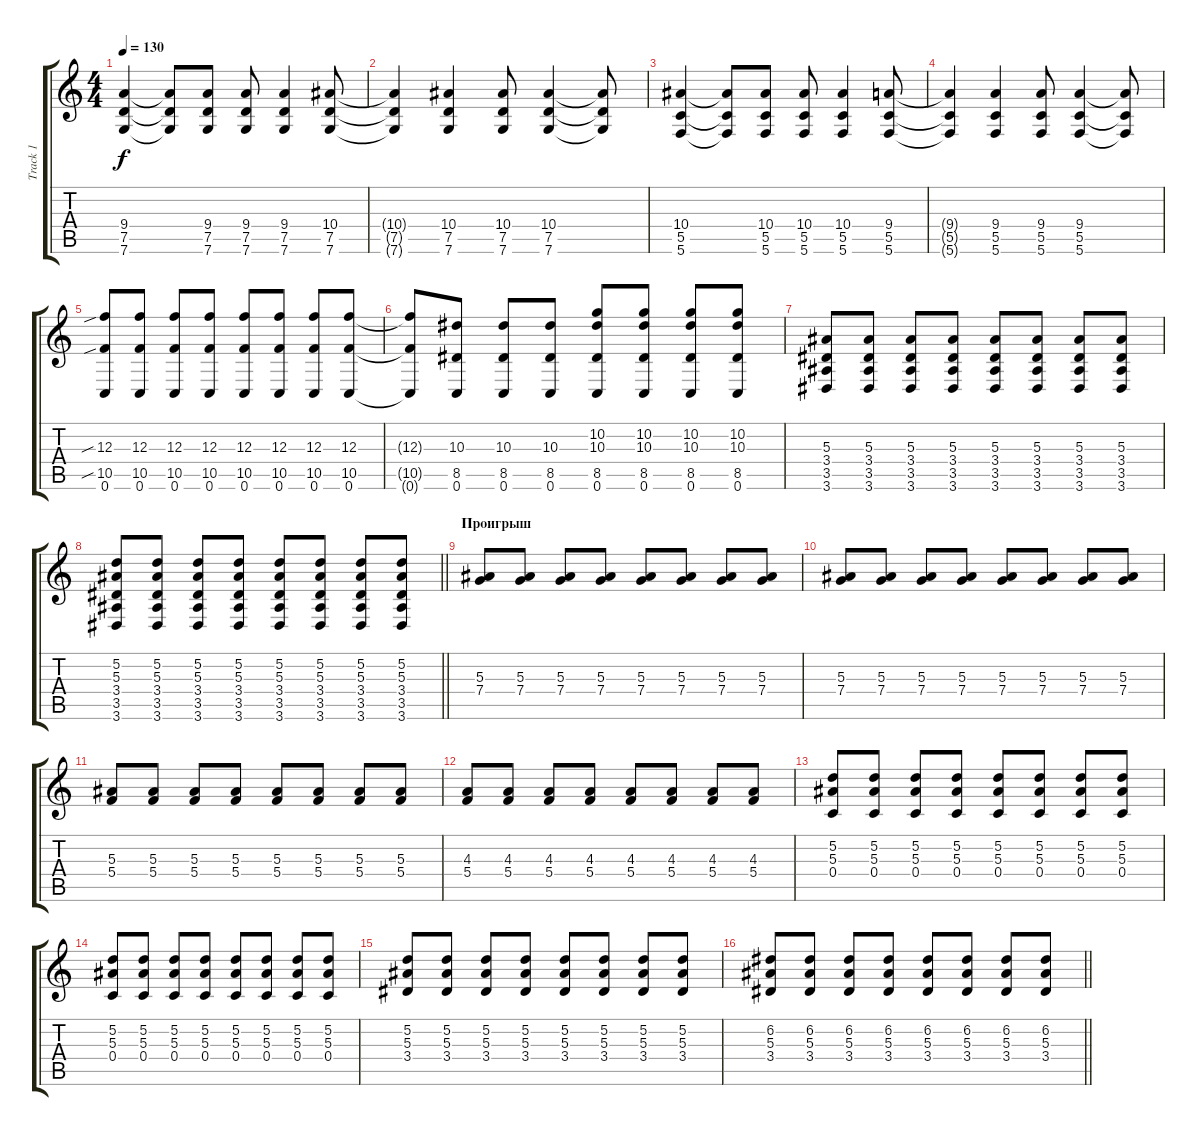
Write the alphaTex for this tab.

\track ("Track 1" "Track 1") {instrument acousticguitarsteel}
\staff {score tabs}
\tuning (D4 A3 F3 C3 G2 C2) {hide}
\ts (4 4)
\tempo 130
\clef g2
\ks c
(9.4 7.5 7.6).4{dy f} (9.4{t} 7.5{t} 7.6{t}).8 (9.4 7.5 7.6).8 (9.4 7.5 7.6).8 (9.4 7.5 7.6).4 (10.4 7.5 7.6).8 |
(10.4{t} 7.5{t} 7.6{t}).4 (10.4 7.5 7.6).4 (10.4 7.5 7.6).8 (10.4 7.5 7.6).4 (10.4{t} 7.5{t} 7.6{t}).8 |
(10.4 5.5 5.6).4 (10.4{t} 5.5{t} 5.6{t}).8 (10.4 5.5 5.6).8 (10.4 5.5 5.6).8 (10.4 5.5 5.6).4 (9.4 5.5 5.6).8 |
(9.4{t} 5.5{t} 5.6{t}).4 (9.4 5.5 5.6).4 (9.4 5.5 5.6).8 (9.4 5.5 5.6).4 (9.4{t} 5.5{t} 5.6{t}).8 |
(12.3{sib} 10.5{sib} 0.6).8 (12.3 10.5 0.6).8 (12.3 10.5 0.6).8 (12.3 10.5 0.6).8 (12.3 10.5 0.6).8 (12.3 10.5 0.6).8 (12.3 10.5 0.6).8 (12.3 10.5 0.6).8 |
(12.3{t} 10.5{t} 0.6{t}).8 (10.3 8.5 0.6).8 (10.3 8.5 0.6).8 (10.3 8.5 0.6).8 (10.2 10.3 8.5 0.6).8 (10.2 10.3 8.5 0.6).8 (10.2 10.3 8.5 0.6).8 (10.2 10.3 8.5 0.6).8 |
(5.3 3.4 3.5 3.6).8 (5.3 3.4 3.5 3.6).8 (5.3 3.4 3.5 3.6).8 (5.3 3.4 3.5 3.6).8 (5.3 3.4 3.5 3.6).8 (5.3 3.4 3.5 3.6).8 (5.3 3.4 3.5 3.6).8 (5.3 3.4 3.5 3.6).8 |
\barLineRight lightlight
(5.2 5.3 3.4 3.5 3.6).8 (5.2 5.3 3.4 3.5 3.6).8 (5.2 5.3 3.4 3.5 3.6).8 (5.2 5.3 3.4 3.5 3.6).8 (5.2 5.3 3.4 3.5 3.6).8 (5.2 5.3 3.4 3.5 3.6).8 (5.2 5.3 3.4 3.5 3.6).8 (5.2 5.3 3.4 3.5 3.6).8 |
\section ("" "Проигрыш")
(5.3 7.4).8 (5.3 7.4).8 (5.3 7.4).8 (5.3 7.4).8 (5.3 7.4).8 (5.3 7.4).8 (5.3 7.4).8 (5.3 7.4).8 |
(5.3 7.4).8 (5.3 7.4).8 (5.3 7.4).8 (5.3 7.4).8 (5.3 7.4).8 (5.3 7.4).8 (5.3 7.4).8 (5.3 7.4).8 |
(5.3 5.4).8 (5.3 5.4).8 (5.3 5.4).8 (5.3 5.4).8 (5.3 5.4).8 (5.3 5.4).8 (5.3 5.4).8 (5.3 5.4).8 |
(4.3 5.4).8 (4.3 5.4).8 (4.3 5.4).8 (4.3 5.4).8 (4.3 5.4).8 (4.3 5.4).8 (4.3 5.4).8 (4.3 5.4).8 |
(5.2 5.3 0.4).8 (5.2 5.3 0.4).8 (5.2 5.3 0.4).8 (5.2 5.3 0.4).8 (5.2 5.3 0.4).8 (5.2 5.3 0.4).8 (5.2 5.3 0.4).8 (5.2 5.3 0.4).8 |
(5.2 5.3 0.4).8 (5.2 5.3 0.4).8 (5.2 5.3 0.4).8 (5.2 5.3 0.4).8 (5.2 5.3 0.4).8 (5.2 5.3 0.4).8 (5.2 5.3 0.4).8 (5.2 5.3 0.4).8 |
(5.2 5.3 3.4).8 (5.2 5.3 3.4).8 (5.2 5.3 3.4).8 (5.2 5.3 3.4).8 (5.2 5.3 3.4).8 (5.2 5.3 3.4).8 (5.2 5.3 3.4).8 (5.2 5.3 3.4).8 |
\barLineRight lightlight
(6.2 5.3 3.4).8 (6.2 5.3 3.4).8 (6.2 5.3 3.4).8 (6.2 5.3 3.4).8 (6.2 5.3 3.4).8 (6.2 5.3 3.4).8 (6.2 5.3 3.4).8 (6.2 5.3 3.4).8
